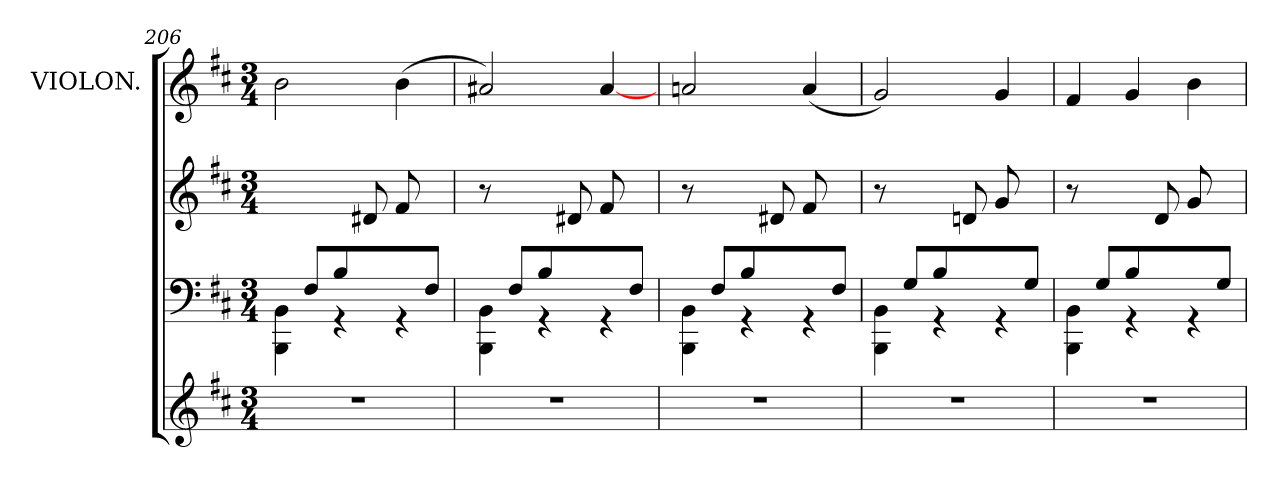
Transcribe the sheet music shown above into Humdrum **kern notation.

**kern	**kern	**kern	**kern
*part3	*part2	*part2	*part1
*staff4	*staff3	*staff2	*staff1
*	*	*	*I"VIOLON.
*clefG2	*clefF4	*clefG2	*clefG2
*k[f#c#]	*k[f#c#]	*k[f#c#]	*k[f#c#]
*D:	*D:	*D:	*D:
*M3/4	*M3/4	*M3/4	*M3/4
=206	=206	=206	=206
!LO:N:vis=1	!	!	!
*	*^	*	*
2.r	8ryy	4BBB\ 4BB\	8ryy	2b\
.	8F#/L	.	4ryy	.
.	8B/	4r	.	.
.	4ryy	.	8d#X/	.
.	.	4r	8f#/	(<4b\
.	8F#/J	.	8ryy	.
!!LO:LB:g=z
=207	=207	=207	=207	=207
!LO:N:vis=1	!	!	!	!
2.r	8ryy	4BBB\ 4BB\	8r	2a#X/)
.	8F#/L	.	4ryy	.
.	8B/	4r	.	.
.	4ryy	.	8d#X/	.
.	.	4r	8f#/	[<4a#/
.	8F#/J	.	8ryy	.
=208	=208	=208	=208	=208
!LO:N:vis=1	!	!	!	!
2.r	8ryy	4BBB\ 4BB\	8r	2an/
.	8F#/L	.	4ryy	.
.	8B/	4r	.	.
.	4ryy	.	8d#X/	.
.	.	4r	8f#/	(<4a/
.	8F#/J	.	8ryy	.
=209	=209	=209	=209	=209
!LO:N:vis=1	!	!	!	!
2.r	8ryy	4BBB\ 4BB\	8r	2g/)
.	8G/L	.	4ryy	.
.	8B/	4r	.	.
.	4ryy	.	8dn/	.
.	.	4r	8g/	4g/
.	8G/J	.	8ryy	.
=210	=210	=210	=210	=210
!LO:N:vis=1	!	!	!	!
2.r	8ryy	4BBB\ 4BB\	8r	4f#/
.	8G/L	.	4ryy	.
.	8B/	4r	.	4g/
.	4ryy	.	8d/	.
.	.	4r	8g/	4b\
.	8G/J	.	8ryy	.
*	*v	*v	*	*
=	=	=	=
*-	*-	*-	*-
